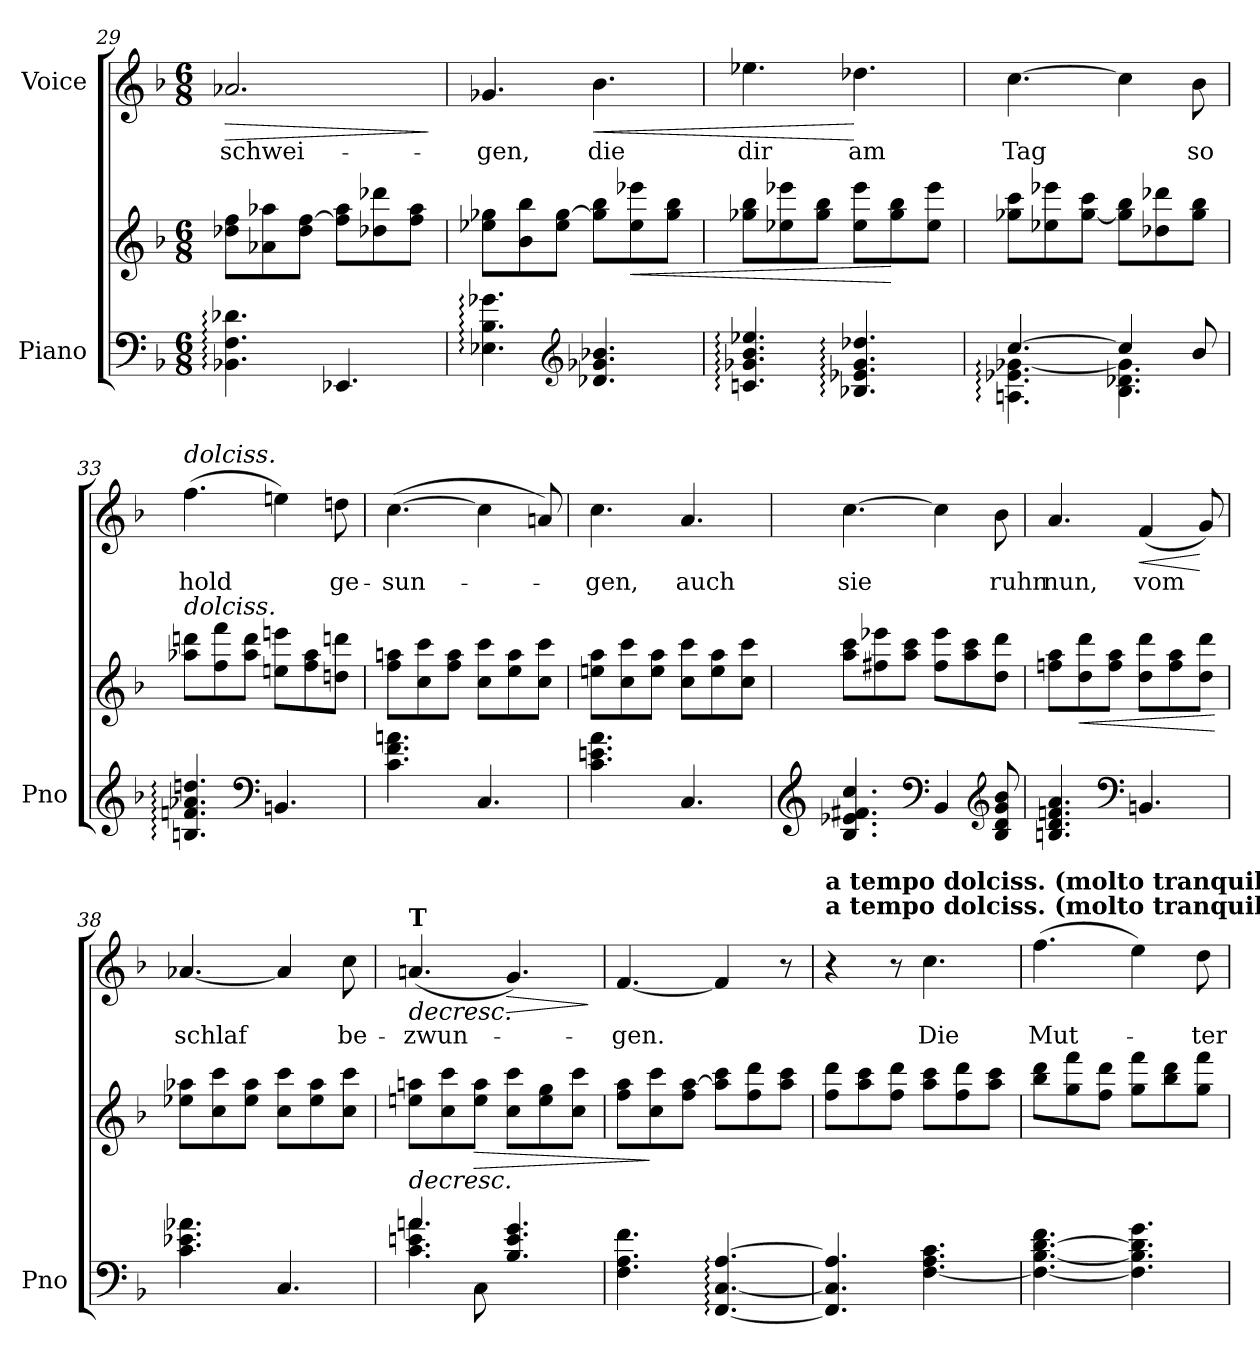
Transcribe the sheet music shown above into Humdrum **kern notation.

**kern	**kern	**dynam	**kern	**text	**dynam
*part2	*part2	*part2	*part1	*part1	*part1
*staff3	*staff2	*staff2/3	*staff1	*staff1	*staff1
*I"Piano	*	*	*I"Voice	*	*
*I'Pno	*	*	*	*	*
*clefF4	*clefG2	*	*clefG2	*	*
*k[b-]	*k[b-]	*	*k[b-]	*	*
*M6/8	*M6/8	*	*M6/8	*	*
=29	=29	=29	=29	=29	=29
!	!	!	!	!LO:LY:b	!LO:HP:b
4.BB-X\: 4.F\: 4.d-X\:	8dd-X\ 8ff\L	.	2.a-X/	schwei-	>
.	8a-X\ 8aa-X\	.	.	.	.
.	8dd-\ [8ff\J	.	.	.	.
4.EE-X/	8ff\] 8aa-\L	.	.	.	.
.	8dd-X\ 8ddd-X\	.	.	.	.
.	8ff\ 8aa-\J	.	.	.	.
.	.	.	.	.	]
=30	=30	=30	=30	=30	=30
!	!	!	!	!LO:LY:b	!
4.E-X\: 4.B-\: 4.g-X\:	8ee-X\ 8gg-X\L	.	4.g-X/	-gen,	.
.	8b-\ 8bb-\	.	.	.	.
.	8ee-\ [8gg-\J	.	.	.	.
*clefG2	*	*	*	*	*
!	!	!	!	!LO:LY:b	!LO:HP:b
4.d-X/ 4.g-X/ 4.b-X/	8gg-\] 8bb-\L	.	4.b-\	die	<
!	!	!LO:HP:b	!	!	!
.	8ee-\ 8eee-X\	<	.	.	.
.	8gg-\ 8bb-\J	.	.	.	.
=31	=31	=31	=31	=31	=31
!	!	!	!	!LO:LY:b	!
4.cn/: 4.g-X/: 4.b-/: 4.ee-X/:	8gg-X\ 8bb-\L	.	4.ee-X\	dir	.
.	8ee-X\ 8eee-X\	.	.	.	.
.	8gg-\ 8bb-\J	.	.	.	.
!	!	!	!	!LO:LY:b	!
4.B-X/: 4.e-X/: 4.g-/: 4.dd-X/:	8ee-\ 8eee-\L	.	4.dd-X\	am	[
.	8gg-\ 8bb-\	[	.	.	.
.	8ee-\ 8eee-\J	.	.	.	.
=32	=32	=32	=32	=32	=32
*^	*	*	*	*	*
!	!	!	!	!	!LO:LY:b	!
[4.cc/	4.An\: 4.e-X\: [4.g-X\:	8gg-X\ 8ccc\L	.	[4.cc\	Tag	.
.	.	8ee-X\ 8eee-X\	.	.	.	.
.	.	[8gg-\ 8ccc\J	.	.	.	.
4cc/]	4.B-\ 4.d-X\ 4.g-\]	8gg-\] 8bb-\L	.	4cc\]	.	.
.	.	8dd-X\ 8ddd-X\	.	.	.	.
!	!	!	!	!	!LO:LY:b	!
8b-/	.	8gg-\ 8bb-\J	.	8b-\	so	.
*v	*v	*	*	*	*	*
!!LO:PB:g=z
=33	=33	=33	=33	=33	=33
!	!	!	!LO:TX:a:i:t=dolciss.	!	!
!	!LO:TX:a:i:t=dolciss.	!	!	!	!
!	!	!	!	!LO:LY:b	!
4.Bn/: 4.fn/: 4.a-X/: 4.ddn/:	8aa-X\ 8dddn\L	.	(4.ff\	hold	.
.	8ff\ 8fff\	.	.	.	.
.	8aa-\ 8ddd\J	.	.	.	.
*clefF4	*	*	*	*	*
4.BBn/	8een\ 8eeen\L	.	4een\)	.	.
.	8ff\ 8aa-\	.	.	.	.
!	!	!	!	!LO:LY:b	!
.	8ddn\ 8dddn\J	.	8ddn\	ge-	.
=34	=34	=34	=34	=34	=34
!	!	!	!	!LO:LY:b	!
4.c\ 4.f\ 4.an\	8ff\ 8aan\L	.	([4.cc\	-sun-	.
.	8cc\ 8ccc\	.	.	.	.
.	8ff\ 8aa\J	.	.	.	.
4.C/	8cc\ 8ccc\L	.	4cc\]	.	.
.	8ee\ 8aa\	.	.	.	.
.	8cc\ 8ccc\J	.	8an/)	.	.
=35	=35	=35	=35	=35	=35
!	!	!	!	!LO:LY:b	!
4.c\ 4.en\ 4.a\	8een\ 8aa\L	.	4.cc\	-gen,	.
.	8cc\ 8ccc\	.	.	.	.
.	8ee\ 8aa\J	.	.	.	.
!	!	!	!	!LO:LY:b	!
4.C/	8cc\ 8ccc\L	.	4.a/	auch	.
.	8ee\ 8aa\	.	.	.	.
.	8cc\ 8ccc\J	.	.	.	.
=36	=36	=36	=36	=36	=36
*clefG2	*	*	*	*	*
!	!	!	!	!LO:LY:b	!
4.B-/ 4.e-X/ 4.f#X/ 4.cc/	8aa\ 8ccc\L	.	[4.cc\	sie	.
.	8ff#X\ 8eee-X\	.	.	.	.
.	8aa\ 8ccc\J	.	.	.	.
*clefF4	*	*	*	*	*
4BB-/	8ff#\ 8eee-\L	.	4cc\]	.	.
.	8aa\ 8ccc\	.	.	.	.
*clefG2	*	*	*	*	*
!	!	!	!	!LO:LY:b	!
8B-/ 8d/ 8g/ 8b-/	8dd\ 8ddd\J	.	8b-\	ruhn	.
=37	=37	=37	=37	=37	=37
!	!	!	!	!LO:LY:b	!
4.Bn/ 4.d/ 4.fn/ 4.a/	8ffn\ 8aa\L	.	4.a/	nun,	.
!	!	!LO:HP:b	!	!	!
.	8dd\ 8ddd\	<	.	.	.
*clefF4	*	*	*	*	*
.	8ff\ 8aa\J	.	.	.	.
!	!	!	!	!LO:LY:b	!LO:HP:b
4.BBn/	8dd\ 8ddd\L	.	(4f/	vom	<
.	8ff\ 8aa\	.	.	.	.
.	8dd\ 8ddd\J	.	8g/)	.	[
.	.	[	.	.	.
!!LO:LB:g=z
=38	=38	=38	=38	=38	=38
!	!	!	!	!LO:LY:b	!
4.c\ 4.e-X\ 4.a-X\	8ee-X\ 8aa-X\L	.	[4.a-X/	schlaf	.
.	8cc\ 8ccc\	.	.	.	.
.	8ee-\ 8aa-\J	.	.	.	.
4.C/	8cc\ 8ccc\L	.	4a-/]	.	.
.	8ee-\ 8aa-\	.	.	.	.
!	!	!	!	!LO:LY:b	!
.	8cc\ 8ccc\J	.	8cc\	be-	.
=39	=39	=39	=39	=39	=39
*^	*	*	*	*	*
!	!	!	!	!LO:TX:a:B:t=T	!	!
!	!LO:N:head=solid	!	!LO:HP:b	!	!LO:LY:b	!LO:HP:b
4.c\ 4.en\ 4.an\	4a/	8een\ 8aan\L	>	(4.an/	-zwun-	>
.	.	8cc\ 8ccc\	.	.	.	.
!	!	!	!LO:HP:b	!	!	!
.	8C\	8ee\ 8aa\J	>	.	.	.
!	!	!	!	!	!	!LO:HP:b
4.B-/ 4.e/ 4.g/	4.ryy	8cc\ 8ccc\L	.	4.g/)	.	>
.	.	8ee\ 8gg\	.	.	.	.
.	.	8cc\ 8ccc\J	.	.	.	.
*v	*v	*	*	*	*	*
.	.	.	.	.	]
=40	=40	=40	=40	=40	=40
!	!	!	!	!LO:LY:b	!
4.F\ 4.A\ 4.f\	8ff\ 8aa\L	.	[4.f/	-gen.	.
.	8cc\ 8ccc\	]	.	.	.
.	8ff\ [8aa\J	.	.	.	.
[4.FF/: [4.C/: [4.A/:	8aa\] 8ccc\L	.	4f/]	.	.
.	8ff\ 8ddd\	.	.	.	.
.	8aa\ 8ccc\J	.	8r	.	.
.	.	]	.	.	]
=41	=41	=41	=41	=41	=41
!	!	!	!LO:TX:a:B:t=a tempo dolciss.  (molto tranquillo)	!	!
!	!	!	!LO:TX:a:B:t=a tempo dolciss.  (molto tranquillo)	!	!
4.FF/] 4.C/] 4.A/]	8ff\ 8ddd\L	.	4r	.	.
.	8aa\ 8ccc\	.	.	.	.
!	!	!LO:DY:b	!	!	!
.	8ff\ 8ddd\J	other-dynamics	8r	.	.
!	!	!	!	!LO:LY:b	!
[4.F\ 4.A\ 4.c\	8aa\ 8ccc\L	.	4.cc\	Die	.
.	8ff\ 8ddd\	.	.	.	.
.	8aa\ 8ccc\J	.	.	.	.
=42	=42	=42	=42	=42	=42
!	!	!	!	!LO:LY:b	!
4.F\_ [4.B-\ [4.d\ 4.f\	8bb-\ 8ddd\L	.	(4.ff\	Mut-	.
.	8gg\ 8fff\	.	.	.	.
.	8ff\ 8ddd\J	.	.	.	.
4.F\] 4.B-\] 4.d\] 4.g\	8gg\ 8fff\L	.	4ee\)	.	.
.	8bb-\ 8ddd\	.	.	.	.
!	!	!	!	!LO:LY:b	!
.	8gg\ 8fff\J	.	8dd\	-ter	.
=	=	=	=	=	=
*-	*-	*-	*-	*-	*-
